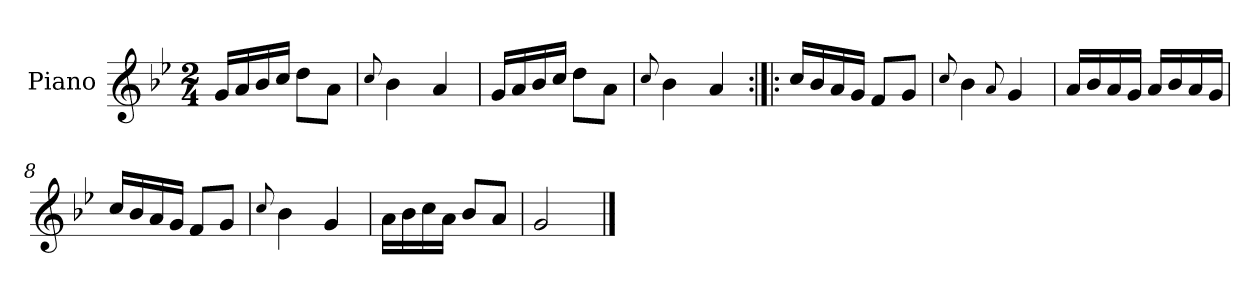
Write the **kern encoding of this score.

**kern
*part1
*staff1
*I"Piano
*I'Pno.
*clefG2
*k[b-e-]
*M2/4
=1
16g/LL
16a/
16b-/
16cc/JJ
8dd\L
8a\J
=2
8qqcc/
4b-\
4a/
=3
16g/LL
16a/
16b-/
16cc/JJ
8dd\L
8a\J
=4
8qqcc/
4b-\
4a/
=5:|!|:
16cc/LL
16b-/
16a/
16g/JJ
8f/L
8g/J
=6
8qqcc/
4b-\
8qqa/
4g/
=7
16a/LL
16b-/
16a/
16g/JJ
16a/LL
16b-/
16a/
16g/JJ
!!LO:LB:g=z
=8
16cc/LL
16b-/
16a/
16g/JJ
8f/L
8g/J
=9
8qqcc/
4b-\
4g/
=10
16a\LL
16b-\
16cc\
16a\JJ
8b-/L
8a/J
=11
2g/
==
*-
